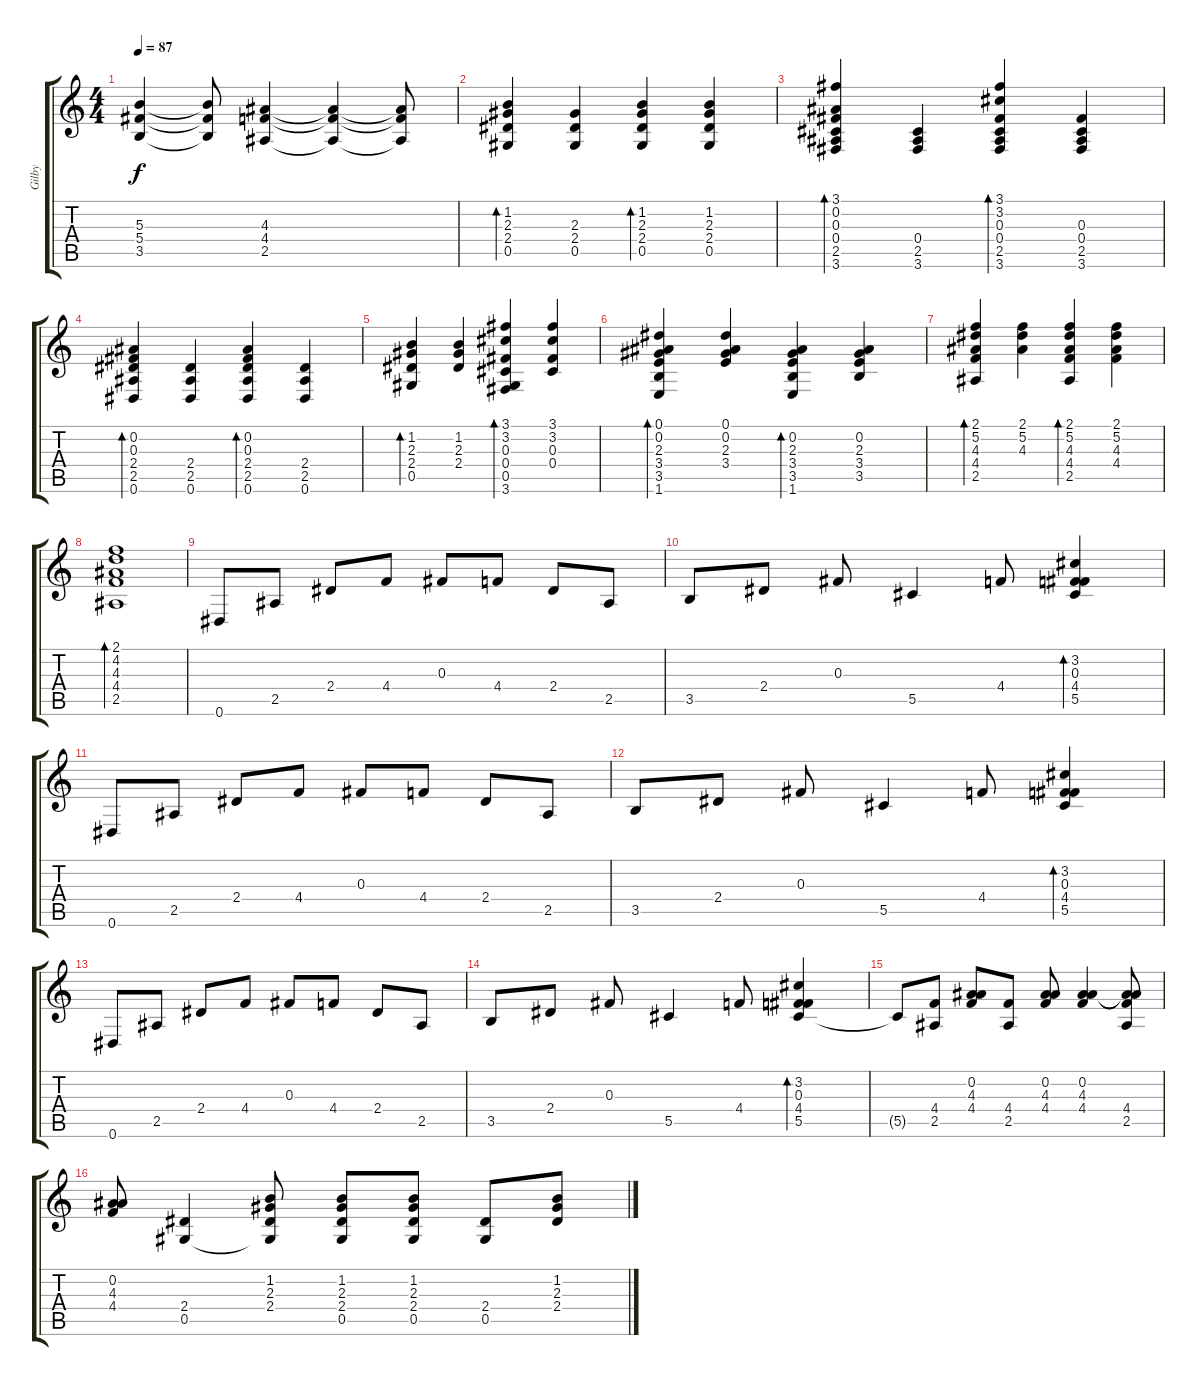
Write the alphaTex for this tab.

\track ("Gilby" "Gilby") {instrument electricguitarjazz}
\staff {score tabs}
\tuning (Eb4 Bb3 Gb3 Db3 Ab2 Eb2) {hide}
\ts (4 4)
\tempo 87
\clef g2
\ks c
(5.3 5.4 3.5).4{dy f} (5.3{t} 5.4{t} 3.5{t}).8 (4.3 4.4 2.5).4 (4.3{t} 4.4{t} 2.5{t}).4 (4.3{t} 4.4{t} 2.5{t}).8 |
(1.2 2.3 2.4 0.5).4{bd 60 volume 9 instrument electricguitarjazz} (2.3 2.4 0.5).4 (1.2 2.3 2.4 0.5).4{bd 60} (1.2 2.3 2.4 0.5).4 |
(3.1 0.2 0.3 0.4 2.5 3.6).4{bd 60} (0.4 2.5 3.6).4 (3.1 3.2 0.3 0.4 2.5 3.6).4{bd 60} (0.3 0.4 2.5 3.6).4 |
(0.2 0.3 2.4 2.5 0.6).4{bd 60} (2.4 2.5 0.6).4 (0.2 0.3 2.4 2.5 0.6).4{bd 60} (2.4 2.5 0.6).4 |
(1.2 2.3 2.4 0.5).4{bd 60} (1.2 2.3 2.4).4 (3.1 3.2 0.3 0.4 0.5 3.6).4{bd 60} (3.1 3.2 0.3 0.4).4 |
(0.1 0.2 2.3 3.4 3.5 1.6).4{bd 60} (0.1 0.2 2.3 3.4).4 (0.2 2.3 3.4 3.5 1.6).4{bd 60} (0.2 2.3 3.4 3.5).4 |
(2.1 5.2 4.3 4.4 2.5).4{bd 60} (2.1 5.2 4.3).4 (2.1 5.2 4.3 4.4 2.5).4{bd 120} (2.1 5.2 4.3 4.4).4 |
(2.1 4.2 4.3 4.4 2.5).1{bd 120} |
0.6.8{volume 10 instrument electricguitarclean} 2.5.8 2.4.8 4.4.8 0.3.8 4.4.8 2.4.8 2.5.8 |
3.5.8 2.4.8 0.3.8 5.5.4 4.4.8 (3.2 0.3 4.4 5.5).4{bd 60} |
0.6.8 2.5.8 2.4.8 4.4.8 0.3.8 4.4.8 2.4.8 2.5.8 |
3.5.8 2.4.8 0.3.8 5.5.4 4.4.8 (3.2 0.3 4.4 5.5).4{bd 60} |
0.6.8 2.5.8 2.4.8 4.4.8 0.3.8 4.4.8 2.4.8 2.5.8 |
3.5.8 2.4.8 0.3.8 5.5.4 4.4.8 (3.2 0.3 4.4 5.5).4{bd 60} |
5.5{t}.8 (4.4 2.5).8{volume 8 instrument electricguitarjazz} (0.2 4.3 4.4).8 (4.4 2.5).8 (0.2 4.3 4.4).8 (0.2 4.3 4.4).4 (0.2{t} 4.3{t} 4.4 2.5).8 |
(0.2 4.3 4.4).8 (2.4 0.5).4 (1.2 2.3 2.4 0.5{t}).8 (1.2 2.3 2.4 0.5).8 (1.2 2.3 2.4 0.5).8 (2.4 0.5).8 (1.2 2.3 2.4).8
